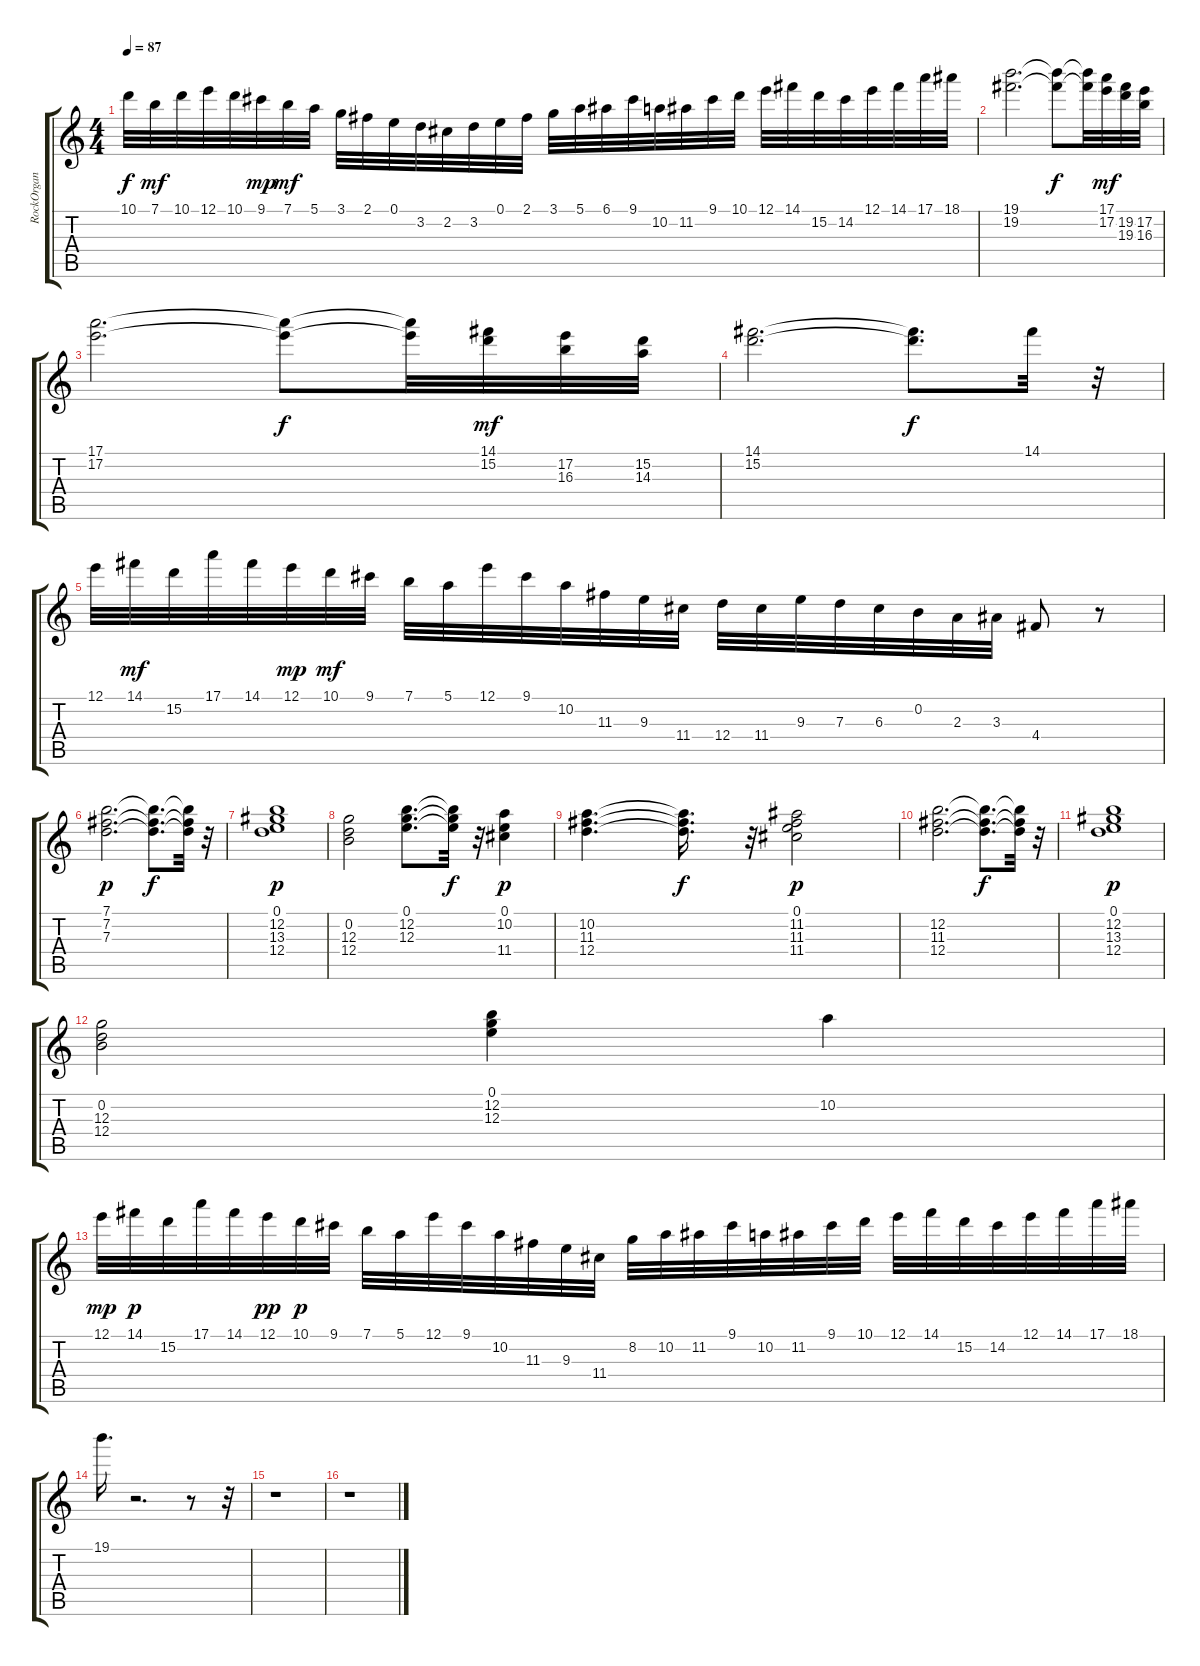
\track ("RockOrgan" "RockOrgan") {instrument rockorgan}
\staff {score tabs}
\tuning (E5 B4 G4 D4 A3 E3) {hide}
\ts (4 4)
\tempo 87
\clef g2
\ks c
10.1.32{dy f} 7.1.32{dy mf} 10.1.32 12.1.32 10.1.32 9.1.32{dy mp} 7.1.32{dy mf} 5.1.32 3.1.32 2.1.32 0.1.32 3.2.32 2.2.32 3.2.32 0.1.32 2.1.32 3.1.32 5.1.32 6.1.32 9.1.32 10.2.32 11.2.32 9.1.32 10.1.32 12.1.32 14.1.32 15.2.32 14.2.32 12.1.32 14.1.32 17.1.32 18.1.32 |
(19.1 19.2).2{d} (19.1{t} 19.2{t}).8{dy f} (19.1{t} 19.2{t}).32 (17.1 17.2).32{dy mf} (19.2 19.3).32 (17.2 16.3).32 |
(17.1 17.2).2{d} (17.1{t} 17.2{t}).8{dy f} (17.1{t} 17.2{t}).32 (14.1 15.2).32{dy mf} (17.2 16.3).32 (15.2 14.3).32 |
(14.1 15.2).2{d} (14.1{t} 15.2{t}).8{d dy f} 14.1.32 r.32 |
12.1.32 14.1.32{dy mf} 15.2.32 17.1.32 14.1.32 12.1.32{dy mp} 10.1.32{dy mf} 9.1.32 7.1.32 5.1.32 12.1.32 9.1.32 10.2.32 11.3.32 9.3.32 11.4.32 12.4.32 11.4.32 9.3.32 7.3.32 6.3.32 0.2.32 2.3.32 3.3.32 4.4.8 r.8 |
(7.1 7.2 7.3).2{d dy p} (7.1{t} 7.2{t} 7.3{t}).8{d dy f} (7.1{t} 7.2{t} 7.3{t}).32 r.32 |
(0.1 12.2 13.3 12.4).1{dy p} |
(0.2 12.3 12.4).2 (0.1 12.2 12.3).8{d} (0.1{t} 12.2{t} 12.3{t}).32{dy f} r.32 (0.1 10.2 11.4).4{dy p} |
(10.2 11.3 12.4).4{d} (10.2{t} 11.3{t} 12.4{t}).16{d dy f} r.32 (0.1 11.2 11.3 11.4).2{dy p} |
(12.2 11.3 12.4).2{d} (12.2{t} 11.3{t} 12.4{t}).8{d dy f} (12.2{t} 11.3{t} 12.4{t}).32 r.32 |
(0.1 12.2 13.3 12.4).1{dy p} |
(0.2 12.3 12.4).2 (0.1 12.2 12.3).4 10.2.4 |
12.1.32{dy mp} 14.1.32{dy p} 15.2.32 17.1.32 14.1.32 12.1.32{dy pp} 10.1.32{dy p} 9.1.32 7.1.32 5.1.32 12.1.32 9.1.32 10.2.32 11.3.32 9.3.32 11.4.32 8.2.32 10.2.32 11.2.32 9.1.32 10.2.32 11.2.32 9.1.32 10.1.32 12.1.32 14.1.32 15.2.32 14.2.32 12.1.32 14.1.32 17.1.32 18.1.32 |
19.1.16{d} r.2{d} r.8 r.32 |
r.1 |
r.1
